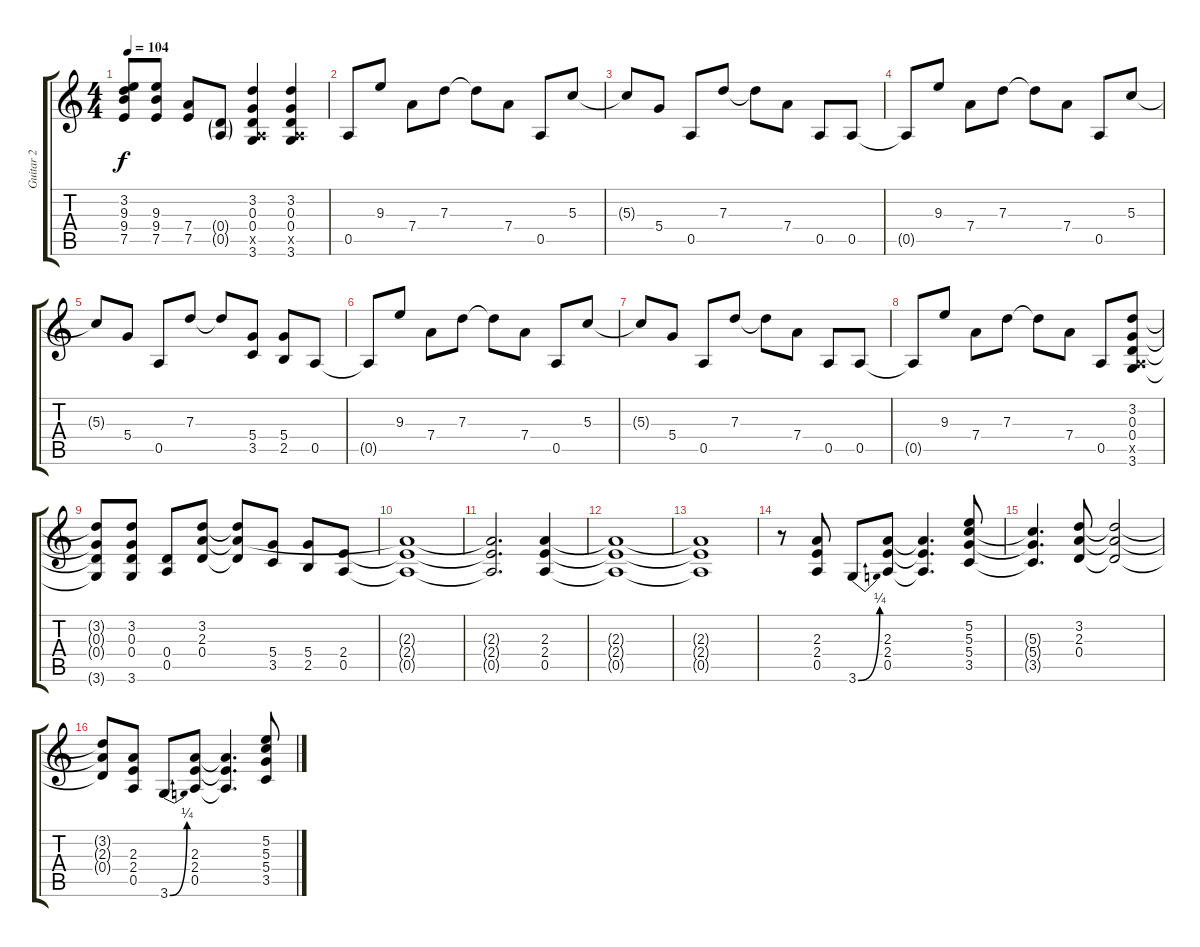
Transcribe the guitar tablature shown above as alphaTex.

\track ("Guitar 2" "Guitar 2") {instrument overdrivenguitar}
\staff {score tabs}
\tuning (E4 B3 G3 D3 A2 E2) {hide}
\ts (4 4)
\tempo 104
\clef g2
\ks c
(3.2{t} 9.3{t} 9.4{t} 7.5{t}).8{dy f} (9.3 9.4 7.5).8 (7.4 7.5).8 (0.4{g} 0.5{g}).8 (3.2 0.3 0.4 0.5{x} 3.6).4 (3.2 0.3 0.4 0.5{x} 3.6).4 |
0.5.8 9.3.8 7.4.8 7.3.8 7.3{t}.8 7.4.8 0.5.8 5.3.8 |
5.3{t}.8 5.4.8 0.5.8 7.3.8 7.3{t}.8 7.4.8 0.5.8 0.5.8 |
0.5{t}.8 9.3.8 7.4.8 7.3.8 7.3{t}.8 7.4.8 0.5.8 5.3.8 |
5.3{t}.8 5.4.8 0.5.8 7.3.8 7.3{t}.8 (5.4 3.5).8 (5.4 2.5).8 0.5.8 |
0.5{t}.8 9.3.8 7.4.8 7.3.8 7.3{t}.8 7.4.8 0.5.8 5.3.8 |
5.3{t}.8 5.4.8 0.5.8 7.3.8 7.3{t}.8 7.4.8 0.5.8 0.5.8 |
0.5{t}.8 9.3.8 7.4.8 7.3.8 7.3{t}.8 7.4.8 0.5.8 (3.2 0.3 0.4 0.5{x} 3.6).8 |
(3.2{t} 0.3{t} 0.4{t} 3.6{t}).8 (3.2 0.3 0.4 3.6).8 (0.4 0.5).8 (3.2 2.3 0.4).8 (3.2{t} 2.3{t} 0.4{t}).8 (5.4 3.5).8 (5.4 2.5).8 (2.4 0.5).8 |
(2.3{t} 2.4{t} 0.5{t}).1 |
(2.3{t} 2.4{t} 0.5{t}).2{d} (2.3 2.4 0.5).4 |
(2.3{t} 2.4{t} 0.5{t}).1 |
(2.3{t} 2.4{t} 0.5{t}).1 |
r.8 (2.3 2.4 0.5).8 3.6{be (bend 0 0 60 1)}.8 (2.3 2.4 0.5).8 (2.3{t} 2.4{t} 0.5{t}).4{d} (5.2 5.3 5.4 3.5).8 |
(5.3{t} 5.4{t} 3.5{t}).4{d} (3.2 2.3 0.4).8 (3.2{t} 2.3{t} 0.4{t}).2 |
(3.2{t} 2.3{t} 0.4{t}).8 (2.3 2.4 0.5).8 3.6{be (bend 0 0 60 1)}.8 (2.3 2.4 0.5).8 (2.3{t} 2.4{t} 0.5{t}).4{d} (5.2 5.3 5.4 3.5).8
